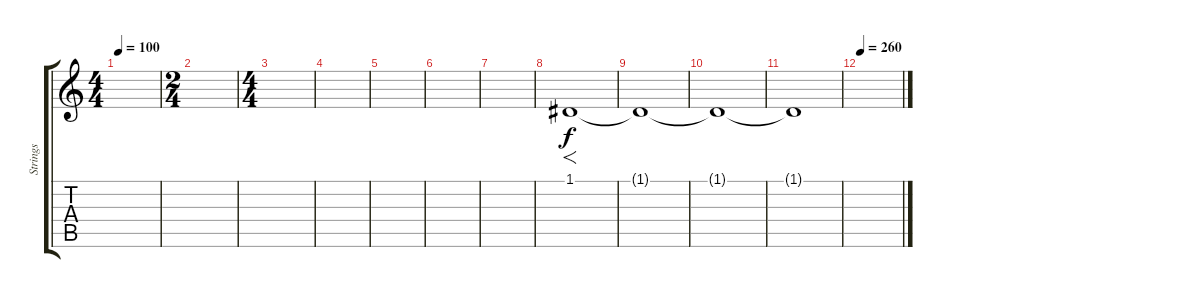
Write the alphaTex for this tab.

\track ("Strings" "Strings") {instrument stringensemble1}
\staff {score tabs}
\tuning (D4 A3 F3 C3 G2 D2) {hide}
\ts (4 4)
\tempo 100
\clef g2
\ks c
|
\ts (2 4)
|
\ts (4 4)
|
|
|
|
|
1.1.1{f} |
1.1{t}.1{volume 0} |
1.1{t}.1 |
1.1{t}.1 |
\tempo 260
